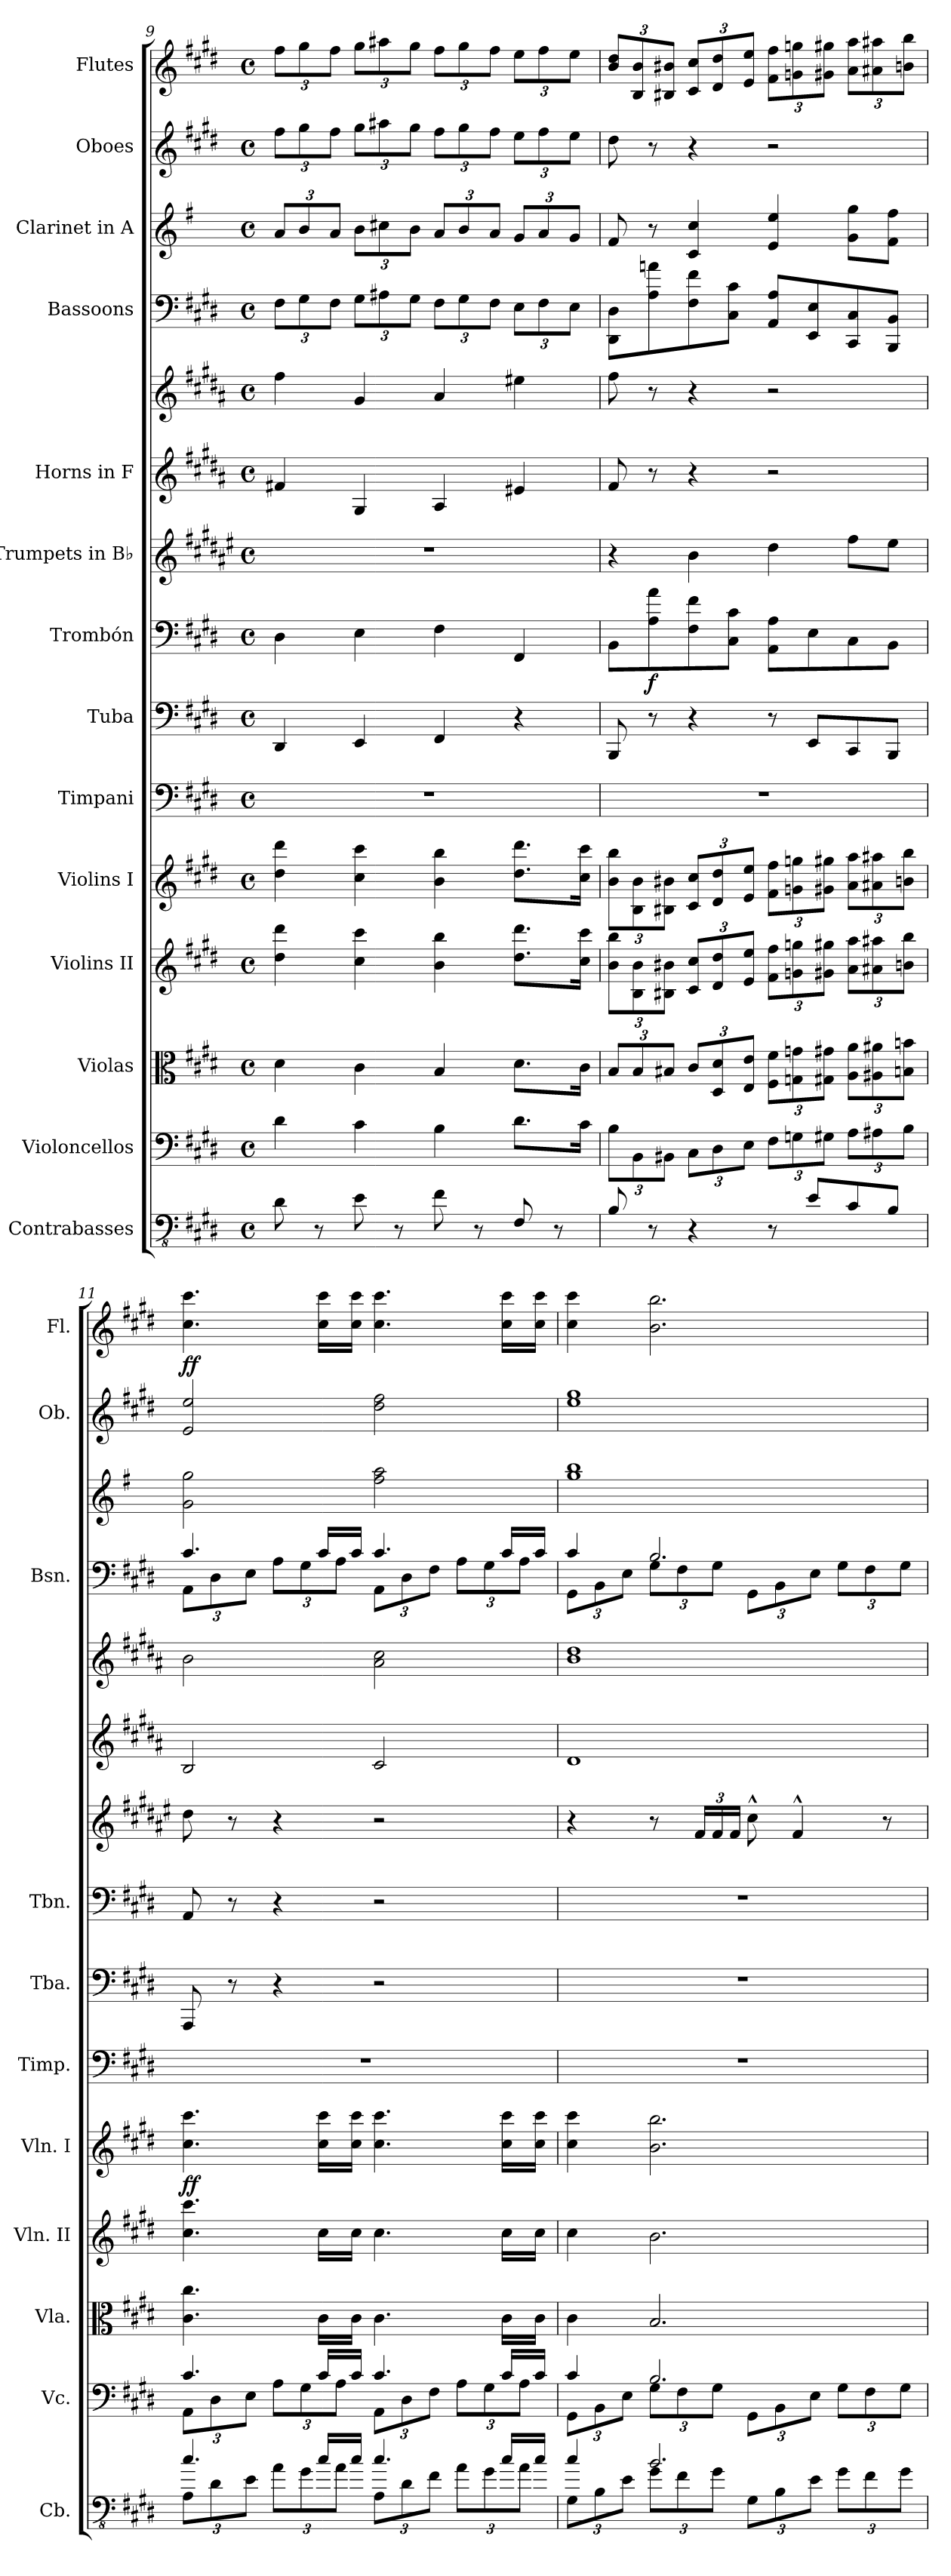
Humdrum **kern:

**kern	**kern	**kern	**kern	**kern	**dynam	**kern	**kern	**kern	**dynam	**kern	**kern	**kern	**kern	**kern	**kern	**kern	**dynam
*part14	*part13	*part12	*part11	*part10	*part10	*part9	*part8	*part7	*part7	*part6	*part5	*part5	*part4	*part3	*part2	*part1	*part1
*staff15	*staff14	*staff13	*staff12	*staff11	*staff11	*staff10	*staff9	*staff8	*staff8	*staff7	*staff6	*staff5	*staff4	*staff3	*staff2	*staff1	*staff1
*I"Contrabasses	*I"Violoncellos	*I"Violas	*I"Violins II	*I"Violins I	*	*I"Timpani	*I"Tuba	*I"Trombón	*	*I"Trumpets in B♭	*I"Horns in F	*	*I"Bassoons	*I"Clarinet in A	*I"Oboes	*I"Flutes	*
*I'Cb.	*I'Vc.	*I'Vla.	*I'Vln. II	*I'Vln. I	*	*I'Timp.	*I'Tba.	*I'Tbn.	*	*	*	*	*I'Bsn.	*	*I'Ob.	*I'Fl.	*
!!LO:PB:g=z
*clefFv4	*clefF4	*clefC3	*clefG2	*clefG2	*	*clefF4	*clefF4	*clefF4	*	*clefG2	*clefG2	*clefG2	*clefF4	*clefG2	*clefG2	*clefG2	*
*ITrd7c12	*	*	*	*	*	*	*	*	*	*ITrd1c2	*ITrd4c7	*ITrd4c7	*	*ITrd2c3	*	*	*
*k[f#c#g#d#]	*k[f#c#g#d#]	*k[f#c#g#d#]	*k[f#c#g#d#]	*k[f#c#g#d#]	*	*k[f#c#g#d#]	*k[f#c#g#d#]	*k[f#c#g#d#]	*	*k[f#c#g#d#]	*k[f#c#g#d#]	*k[f#c#g#d#]	*k[f#c#g#d#]	*k[f#c#g#d#]	*k[f#c#g#d#]	*k[f#c#g#d#]	*
*M4/4	*M4/4	*M4/4	*M4/4	*M4/4	*	*M4/4	*M4/4	*M4/4	*	*M4/4	*M4/4	*M4/4	*M4/4	*M4/4	*M4/4	*M4/4	*
*met(c)	*met(c)	*met(c)	*met(c)	*met(c)	*	*met(c)	*met(c)	*met(c)	*	*met(c)	*met(c)	*met(c)	*met(c)	*met(c)	*met(c)	*met(c)	*
*	*	*	*	*	*	*	*	*	*	*	*	*	*Xbrackettup	*Xbrackettup	*Xbrackettup	*Xbrackettup	*
=9	=9	=9	=9	=9	=9	=9	=9	=9	=9	=9	=9	=9	=9	=9	=9	=9	=9
8DD#\	4d#\	4d#\	4dd#\ 4ddd#\	4dd#\ 4ddd#\	.	1r	4DD#/	4D#\	.	1r	4Bn/	4b\	12F#\L	12f#/L	12ff#\L	12ff#\L	.
.	.	.	.	.	.	.	.	.	.	.	.	.	12G#\	12g#/	12gg#\	12gg#\	.
8r	.	.	.	.	.	.	.	.	.	.	.	.	.	.	.	.	.
.	.	.	.	.	.	.	.	.	.	.	.	.	12F#\J	12f#/J	12ff#\J	12ff#\J	.
8EE\	4c#\	4c#\	4cc#\ 4ccc#\	4cc#\ 4ccc#\	.	.	4EE/	4E\	.	.	4C#/	4c#/	12G#\L	12g#\L	12gg#\L	12gg#\L	.
.	.	.	.	.	.	.	.	.	.	.	.	.	12A#X\	12a#X\	12aa#X\	12aa#X\	.
8r	.	.	.	.	.	.	.	.	.	.	.	.	.	.	.	.	.
.	.	.	.	.	.	.	.	.	.	.	.	.	12G#\J	12g#\J	12gg#\J	12gg#\J	.
8FF#\	4B\	4B/	4b\ 4bb\	4b\ 4bb\	.	.	4FF#/	4F#\	.	.	4D#/	4d#/	12F#\L	12f#/L	12ff#\L	12ff#\L	.
.	.	.	.	.	.	.	.	.	.	.	.	.	12G#\	12g#/	12gg#\	12gg#\	.
8r	.	.	.	.	.	.	.	.	.	.	.	.	.	.	.	.	.
.	.	.	.	.	.	.	.	.	.	.	.	.	12F#\J	12f#/J	12ff#\J	12ff#\J	.
8FFF#/	8.d#\L	8.d#\L	8.dd#\ 8.ddd#\L	8.dd#\ 8.ddd#\L	.	.	4r	4FF#/	.	.	4A#X/	4a#X\	12E\L	12e/L	12ee\L	12ee\L	.
.	.	.	.	.	.	.	.	.	.	.	.	.	12F#\	12f#/	12ff#\	12ff#\	.
8r	.	.	.	.	.	.	.	.	.	.	.	.	.	.	.	.	.
.	.	.	.	.	.	.	.	.	.	.	.	.	12E\J	12e/J	12ee\J	12ee\J	.
.	16c#\Jk	16c#\Jk	16cc#\ 16ccc#\Jk	16cc#\ 16ccc#\Jk	.	.	.	.	.	.	.	.	.	.	.	.	.
=10	=10	=10	=10	=10	=10	=10	=10	=10	=10	=10	=10	=10	=10	=10	=10	=10	=10
*	*Xbrackettup	*Xbrackettup	*Xbrackettup	*Xbrackettup	*	*	*	*	*	*	*	*	*	*	*	*	*
8BBB/	12B\L	12B/L	12b\ 12bb\L	12b\ 12bb\L	.	1r	8BBB/	8BB\L	.	4r	8B/	8b\	8DD#\ 8D#\L	8d#/	8dd#\	12b/ 12dd#/L	.
.	12BB\	12B/	12B\ 12b\	12B\ 12b\	.	.	.	.	.	.	.	.	.	.	.	12B/ 12b/	.
!	!	!	!	!	!	!	!	!	!LO:DY:b	!	!	!	!	!	!	!	!
8r	.	.	.	.	.	.	8r	8A\ 8a\	f	.	8r	8r	8A\ 8an\	8r	8r	.	.
.	12BB#X\J	12B#X/J	12B#X\ 12b#X\J	12B#X\ 12b#X\J	.	.	.	.	.	.	.	.	.	.	.	12B#X/ 12b#X/J	.
4r	12C#\L	12c#/L	12c#/ 12cc#/L	12c#/ 12cc#/L	.	.	4r	8F#\ 8f#\	.	4a\	4r	4r	8F#\ 8f#\	4A/ 4a/	4r	12c#/ 12cc#/L	.
.	12D#\	12D#/ 12d#/	12d#/ 12dd#/	12d#/ 12dd#/	.	.	.	.	.	.	.	.	.	.	.	12d#/ 12dd#/	.
.	.	.	.	.	.	.	.	8C#\ 8c#\J	.	.	.	.	8C#\ 8c#\J	.	.	.	.
.	12E\J	12E/ 12e/J	12e/ 12ee/J	12e/ 12ee/J	.	.	.	.	.	.	.	.	.	.	.	12e/ 12ee/J	.
8r	12F#\L	12F#\ 12f#\L	12f#\ 12ff#\L	12f#\ 12ff#\L	.	.	8r	8AA\ 8A\L	.	4cc#\	2r	2r	8AA/ 8A/L	4c#/ 4cc#/	2r	12f#\ 12ff#\L	.
.	12Gn\	12Gn\ 12gn\	12gn\ 12ggn\	12gn\ 12ggn\	.	.	.	.	.	.	.	.	.	.	.	12gn\ 12ggn\	.
8EE/L	.	.	.	.	.	.	8EE/L	8E\	.	.	.	.	8EE/ 8E/	.	.	.	.
.	12G#X\J	12G#X\ 12g#X\J	12g#X\ 12gg#X\J	12g#X\ 12gg#X\J	.	.	.	.	.	.	.	.	.	.	.	12g#X\ 12gg#X\J	.
8CC#/	12A\L	12A\ 12a\L	12a\ 12aa\L	12a\ 12aa\L	.	.	8CC#/	8C#\	.	8ee\L	.	.	8CC#/ 8C#/	8e\ 8ee\L	.	12a\ 12aa\L	.
.	12A#X\	12A#X\ 12a#X\	12a#X\ 12aa#X\	12a#X\ 12aa#X\	.	.	.	.	.	.	.	.	.	.	.	12a#X\ 12aa#X\	.
8BBB/J	.	.	.	.	.	.	8BBB/J	8BB\J	.	8dd#\J	.	.	8BBB/ 8BB/J	8d#\ 8dd#\J	.	.	.
.	12B\J	12Bn\ 12bn\J	12bn\ 12bb\J	12bn\ 12bb\J	.	.	.	.	.	.	.	.	.	.	.	12bn\ 12bb\J	.
!!LO:PB:g=z
=11	=11	=11	=11	=11	=11	=11	=11	=11	=11	=11	=11	=11	=11	=11	=11	=11	=11
*^	*	*	*	*	*	*	*	*	*	*	*	*	*	*	*	*	*
*	*Xbrackettup	*	*	*	*	*	*	*	*	*	*	*	*	*	*	*	*	*
*	*	*^	*	*	*	*	*	*	*	*	*	*	*	*^	*	*	*	*
!	!	!	!	!	!	!	!LO:DY:b	!	!	!	!	!	!	!	!	!	!	!	!	!LO:DY:b
4.C#/	12AAA\L	4.c#/	12AA\L	4.c#\ 4.cc#\	4.cc#\ 4.ccc#\	4.cc#\ 4.ccc#\	ff	1r	8AAA/	8AA/	.	8cc#\	2E/	2e\	4.c#/	12AA\L	2e\ 2ee\	2e/ 2ee/	4.cc#\ 4.ccc#\	ff
.	12DD#\	.	12D#\	.	.	.	.	.	.	.	.	.	.	.	.	12D#\	.	.	.	.
.	.	.	.	.	.	.	.	.	8r	8r	.	8r	.	.	.	.	.	.	.	.
.	12EE\J	.	12E\J	.	.	.	.	.	.	.	.	.	.	.	.	12E\J	.	.	.	.
.	12AA\L	.	12A\L	.	.	.	.	.	4r	4r	.	4r	.	.	.	12A\L	.	.	.	.
.	12GG#\	.	12G#\	.	.	.	.	.	.	.	.	.	.	.	.	12G#\	.	.	.	.
16C#/LL	.	16c#/LL	.	16c#\LL	16cc#\LL	16cc#\ 16ccc#\LL	.	.	.	.	.	.	.	.	16c#/LL	.	.	.	16cc#\ 16ccc#\LL	.
.	12AA\J	.	12A\J	.	.	.	.	.	.	.	.	.	.	.	.	12A\J	.	.	.	.
16C#/JJ	.	16c#/JJ	.	16c#\JJ	16cc#\JJ	16cc#\ 16ccc#\JJ	.	.	.	.	.	.	.	.	16c#/JJ	.	.	.	16cc#\ 16ccc#\JJ	.
4.C#/	12AAA\L	4.c#/	12AA\L	4.c#\	4.cc#\	4.cc#\ 4.ccc#\	.	.	2r	2r	.	2r	2F#/	2d#\ 2f#\	4.c#/	12AA\L	2dd#\ 2ff#\	2dd#\ 2ff#\	4.cc#\ 4.ccc#\	.
.	12DD#\	.	12D#\	.	.	.	.	.	.	.	.	.	.	.	.	12D#\	.	.	.	.
.	12FF#\J	.	12F#\J	.	.	.	.	.	.	.	.	.	.	.	.	12F#\J	.	.	.	.
.	12AA\L	.	12A\L	.	.	.	.	.	.	.	.	.	.	.	.	12A\L	.	.	.	.
.	12GG#\	.	12G#\	.	.	.	.	.	.	.	.	.	.	.	.	12G#\	.	.	.	.
16C#/LL	.	16c#/LL	.	16c#\LL	16cc#\LL	16cc#\ 16ccc#\LL	.	.	.	.	.	.	.	.	16c#/LL	.	.	.	16cc#\ 16ccc#\LL	.
.	12AA\J	.	12A\J	.	.	.	.	.	.	.	.	.	.	.	.	12A\J	.	.	.	.
16C#/JJ	.	16c#/JJ	.	16c#\JJ	16cc#\JJ	16cc#\ 16ccc#\JJ	.	.	.	.	.	.	.	.	16c#/JJ	.	.	.	16cc#\ 16ccc#\JJ	.
=12	=12	=12	=12	=12	=12	=12	=12	=12	=12	=12	=12	=12	=12	=12	=12	=12	=12	=12	=12	=12
4C#/	12GGG#\L	4c#/	12GG#\L	4c#\	4cc#\	4cc#\ 4ccc#\	.	1r	1r	1r	.	4r	1G#	1e 1g#	4c#/	12GG#\L	1ee 1gg#	1ee 1gg#	4cc#\ 4ccc#\	.
.	12BBB\	.	12BB\	.	.	.	.	.	.	.	.	.	.	.	.	12BB\	.	.	.	.
.	12EE\J	.	12E\J	.	.	.	.	.	.	.	.	.	.	.	.	12E\J	.	.	.	.
2.BB/	12GG#\L	2.B/	12G#\L	2.B/	2.b\	2.b\ 2.bb\	.	.	.	.	.	8r	.	.	2.B/	12G#\L	.	.	2.b\ 2.bb\	.
.	12FF#\	.	12F#\	.	.	.	.	.	.	.	.	.	.	.	.	12F#\	.	.	.	.
*	*	*	*	*	*	*	*	*	*	*	*	*Xbrackettup	*	*	*	*	*	*	*	*
.	.	.	.	.	.	.	.	.	.	.	.	24e/LL	.	.	.	.	.	.	.	.
.	12GG#\J	.	12G#\J	.	.	.	.	.	.	.	.	24e/	.	.	.	12G#\J	.	.	.	.
.	.	.	.	.	.	.	.	.	.	.	.	24e/JJ	.	.	.	.	.	.	.	.
.	12GGG#\L	.	12GG#\L	.	.	.	.	.	.	.	.	8b^^\	.	.	.	12GG#\L	.	.	.	.
.	12BBB\	.	12BB\	.	.	.	.	.	.	.	.	.	.	.	.	12BB\	.	.	.	.
.	.	.	.	.	.	.	.	.	.	.	.	4e^^/	.	.	.	.	.	.	.	.
.	12EE\J	.	12E\J	.	.	.	.	.	.	.	.	.	.	.	.	12E\J	.	.	.	.
.	12GG#\L	.	12G#\L	.	.	.	.	.	.	.	.	.	.	.	.	12G#\L	.	.	.	.
.	12FF#\	.	12F#\	.	.	.	.	.	.	.	.	.	.	.	.	12F#\	.	.	.	.
.	.	.	.	.	.	.	.	.	.	.	.	8r	.	.	.	.	.	.	.	.
.	12GG#\J	.	12G#\J	.	.	.	.	.	.	.	.	.	.	.	.	12G#\J	.	.	.	.
*v	*v	*	*	*	*	*	*	*	*	*	*	*	*	*	*v	*v	*	*	*	*
*	*v	*v	*	*	*	*	*	*	*	*	*	*	*	*	*	*	*	*
=	=	=	=	=	=	=	=	=	=	=	=	=	=	=	=	=	=
*-	*-	*-	*-	*-	*-	*-	*-	*-	*-	*-	*-	*-	*-	*-	*-	*-	*-
